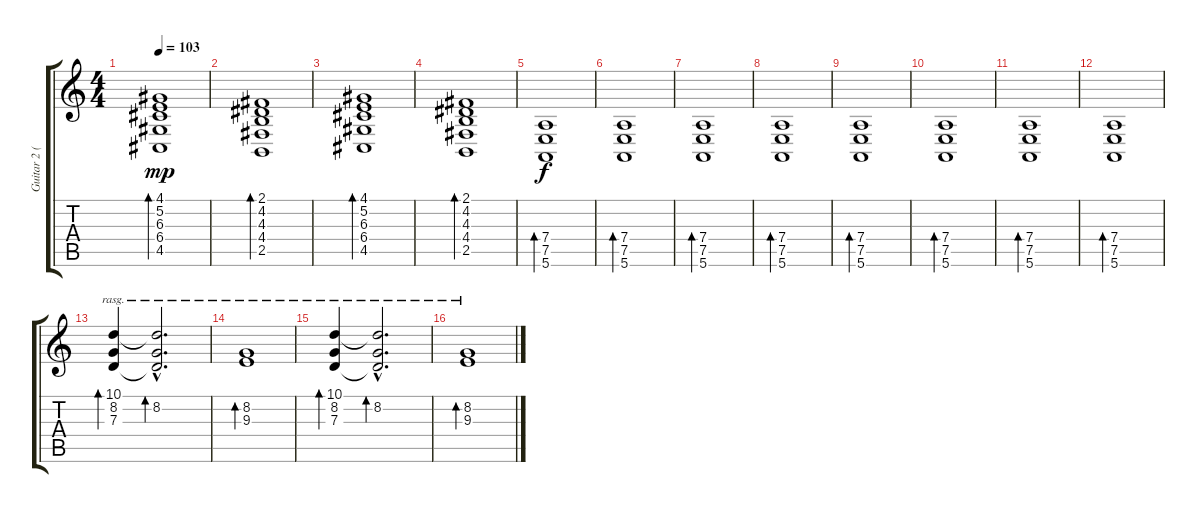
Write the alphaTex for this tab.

\track ("Guitar 2 (chorus effect)" "Guitar 2 (") {instrument sitar}
\staff {score tabs}
\tuning (E4 B3 G3 D3 A2 E2) {hide}
\ts (4 4)
\tempo 103
\clef g2
\ks c
(4.1 5.2 6.3 6.4 4.5).1{bd 30 dy mp} |
(2.1 4.2 4.3 4.4 2.5).1{bd 30} |
(4.1 5.2 6.3 6.4 4.5).1{bd 30} |
(2.1 4.2 4.3 4.4 2.5).1{bd 30} |
(7.4 7.5 5.6).1{bd 60 dy f} |
(7.4 7.5 5.6).1{bd 60} |
(7.4 7.5 5.6).1{bd 60} |
(7.4 7.5 5.6).1{bd 60} |
(7.4 7.5 5.6).1{bd 60} |
(7.4 7.5 5.6).1{bd 60} |
(7.4 7.5 5.6).1{bd 60} |
(7.4 7.5 5.6).1{bd 60} |
(10.1 8.2 7.3).4{bd 120 rasg ii} (10.1{hac t} 8.2{hac} 7.3{hac t}).2{d bd 480 rasg ii} |
(8.2 9.3).1{bd 120 rasg ii} |
(10.1 8.2 7.3).4{bd 120 rasg ii} (10.1{hac t} 8.2{hac} 7.3{hac t}).2{d bd 480 rasg ii} |
(8.2 9.3).1{bd 120 rasg ii}
